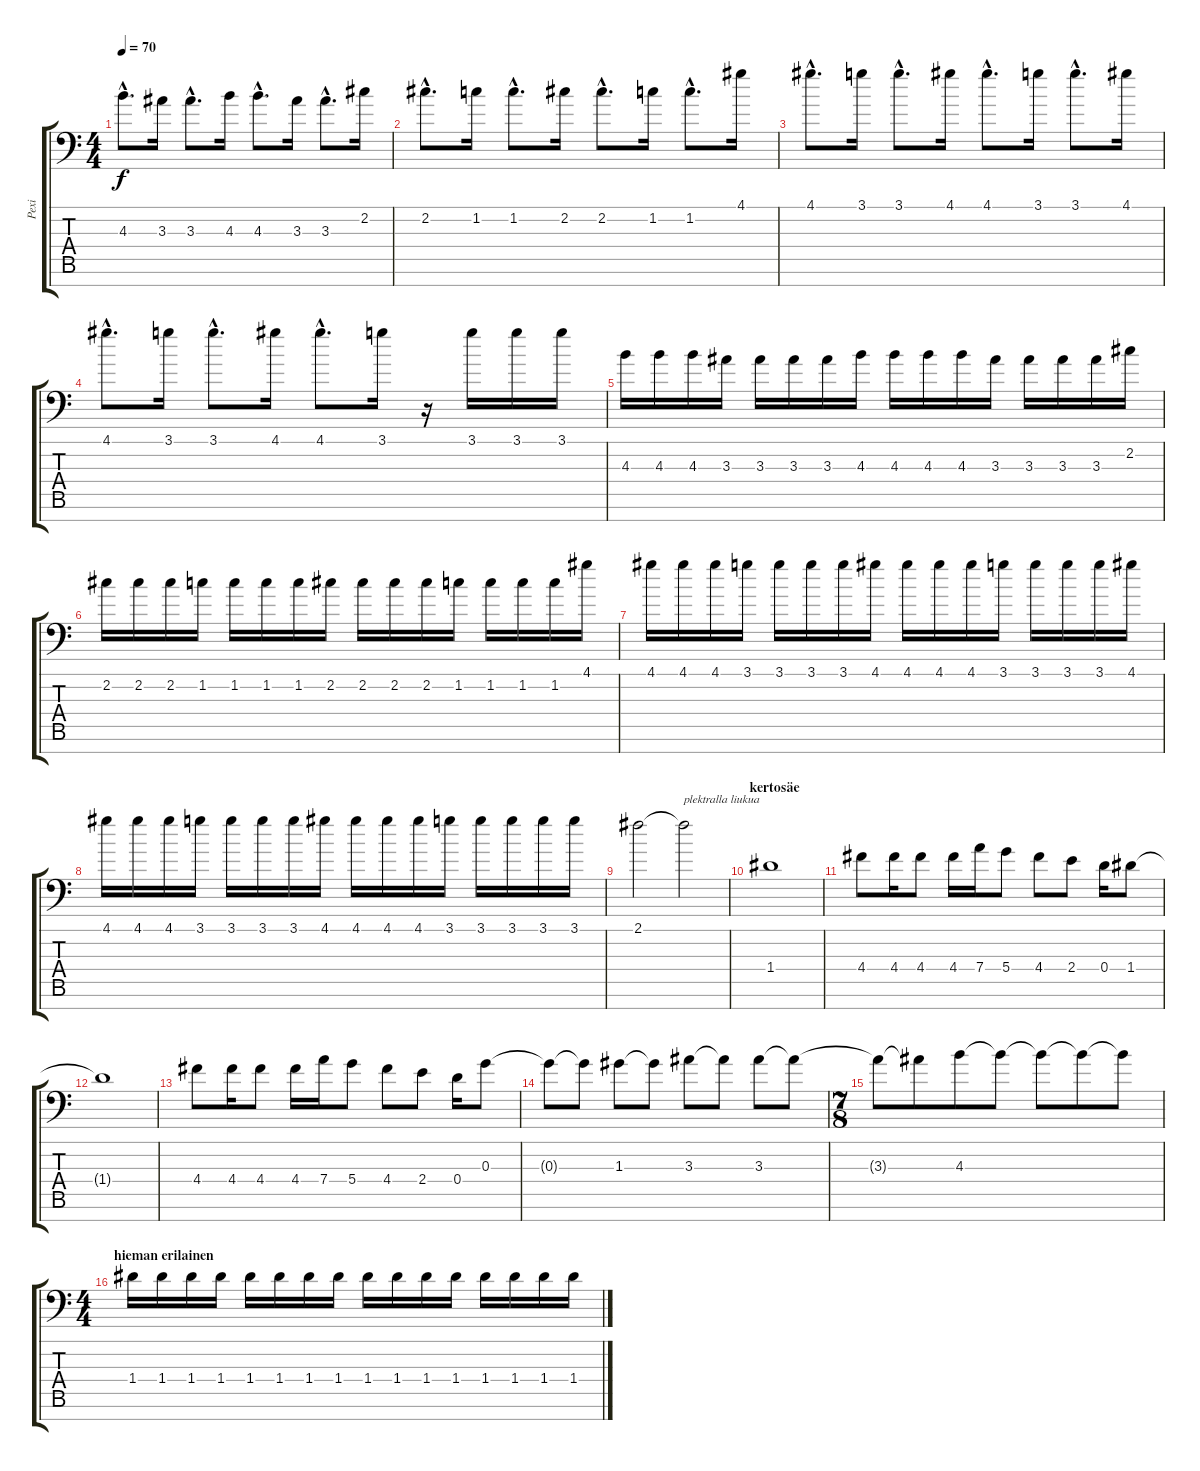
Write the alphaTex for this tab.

\track ("Pexi" "Pexi") {instrument distortionguitar}
\staff {score tabs}
\tuning (E4 B3 G3 D3 A2 D2 A1) {hide}
\ts (4 4)
\tempo 70
\clef f4
\ks c
4.3{hac}.8{d dy f} 3.3.16 3.3{hac}.8{d} 4.3.16 4.3{hac}.8{d} 3.3.16 3.3{hac}.8{d} 2.2.16 |
2.2{hac}.8{d} 1.2.16 1.2{hac}.8{d} 2.2.16 2.2{hac}.8{d} 1.2.16 1.2{hac}.8{d} 4.1.16 |
4.1{hac}.8{d} 3.1.16 3.1{hac}.8{d} 4.1.16 4.1{hac}.8{d} 3.1.16 3.1{hac}.8{d} 4.1.16 |
4.1{hac}.8{d} 3.1.16 3.1{hac}.8{d} 4.1.16 4.1{hac}.8{d} 3.1.16 r.16 3.1.16 3.1.16 3.1.16 |
4.3.16 4.3.16 4.3.16 3.3.16 3.3.16 3.3.16 3.3.16 4.3.16 4.3.16 4.3.16 4.3.16 3.3.16 3.3.16 3.3.16 3.3.16 2.2.16 |
2.2.16 2.2.16 2.2.16 1.2.16 1.2.16 1.2.16 1.2.16 2.2.16 2.2.16 2.2.16 2.2.16 1.2.16 1.2.16 1.2.16 1.2.16 4.1.16 |
4.1.16 4.1.16 4.1.16 3.1.16 3.1.16 3.1.16 3.1.16 4.1.16 4.1.16 4.1.16 4.1.16 3.1.16 3.1.16 3.1.16 3.1.16 4.1.16 |
4.1.16 4.1.16 4.1.16 3.1.16 3.1.16 3.1.16 3.1.16 4.1.16 4.1.16 4.1.16 4.1.16 3.1.16 3.1.16 3.1.16 3.1.16 3.1.16 |
2.1.2 2.1{t}.2{txt "plektralla liukua"} |
\section ("" "kertosäe")
1.4.1 |
4.4.8 4.4.16 4.4.8 4.4.16 7.4.16 5.4.8 4.4.8 2.4.8 0.4.16 1.4.8 |
1.4{t}.1 |
4.4.8 4.4.16 4.4.8 4.4.16 7.4.16 5.4.8 4.4.8 2.4.8 0.4.16 0.3.8 |
0.3{t}.8 0.3{t}.8 1.3.8 1.3{t}.8 3.3.8 3.3{t}.8 3.3.8 3.3{t}.8 |
\ts (7 8)
3.3{t}.8 3.3{t}.8 4.3.8 4.3{t}.8 4.3{t}.8 4.3{t}.8 4.3{t}.8 |
\ts (4 4)
\section ("" "hieman erilainen")
1.4.16 1.4.16 1.4.16 1.4.16 1.4.16 1.4.16 1.4.16 1.4.16 1.4.16 1.4.16 1.4.16 1.4.16 1.4.16 1.4.16 1.4.16 1.4.16
